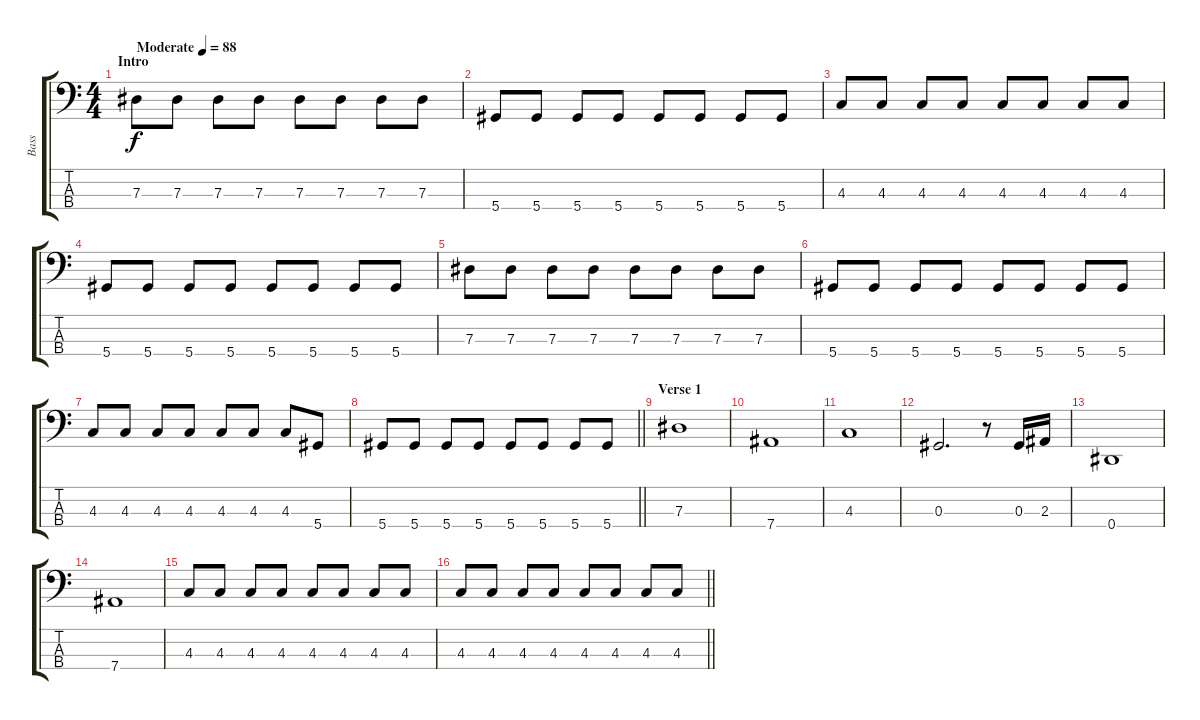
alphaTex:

\track ("Bass" "Bass") {instrument electricbassfinger}
\staff {score tabs}
\tuning (Gb2 Db2 Ab1 Eb1) {hide}
\ts (4 4)
\section ("" "Intro")
\tempo (88 "Moderate")
\clef f4
\ks c
7.3.8{dy f instrument electricbassfinger} 7.3.8 7.3.8 7.3.8 7.3.8 7.3.8 7.3.8 7.3.8 |
5.4.8 5.4.8 5.4.8 5.4.8 5.4.8 5.4.8 5.4.8 5.4.8 |
4.3.8 4.3.8 4.3.8 4.3.8 4.3.8 4.3.8 4.3.8 4.3.8 |
5.4.8 5.4.8 5.4.8 5.4.8 5.4.8 5.4.8 5.4.8 5.4.8 |
7.3.8 7.3.8 7.3.8 7.3.8 7.3.8 7.3.8 7.3.8 7.3.8 |
5.4.8 5.4.8 5.4.8 5.4.8 5.4.8 5.4.8 5.4.8 5.4.8 |
4.3.8 4.3.8 4.3.8 4.3.8 4.3.8 4.3.8 4.3.8 5.4.8 |
\barLineRight lightlight
5.4.8 5.4.8 5.4.8 5.4.8 5.4.8 5.4.8 5.4.8 5.4.8 |
\section ("" "Verse 1")
7.3.1 |
7.4.1 |
4.3.1 |
0.3.2{d} r.8 0.3.16 2.3.16 |
0.4.1 |
7.4.1 |
4.3.8 4.3.8 4.3.8 4.3.8 4.3.8 4.3.8 4.3.8 4.3.8 |
\barLineRight lightlight
4.3.8 4.3.8 4.3.8 4.3.8 4.3.8 4.3.8 4.3.8 4.3.8
